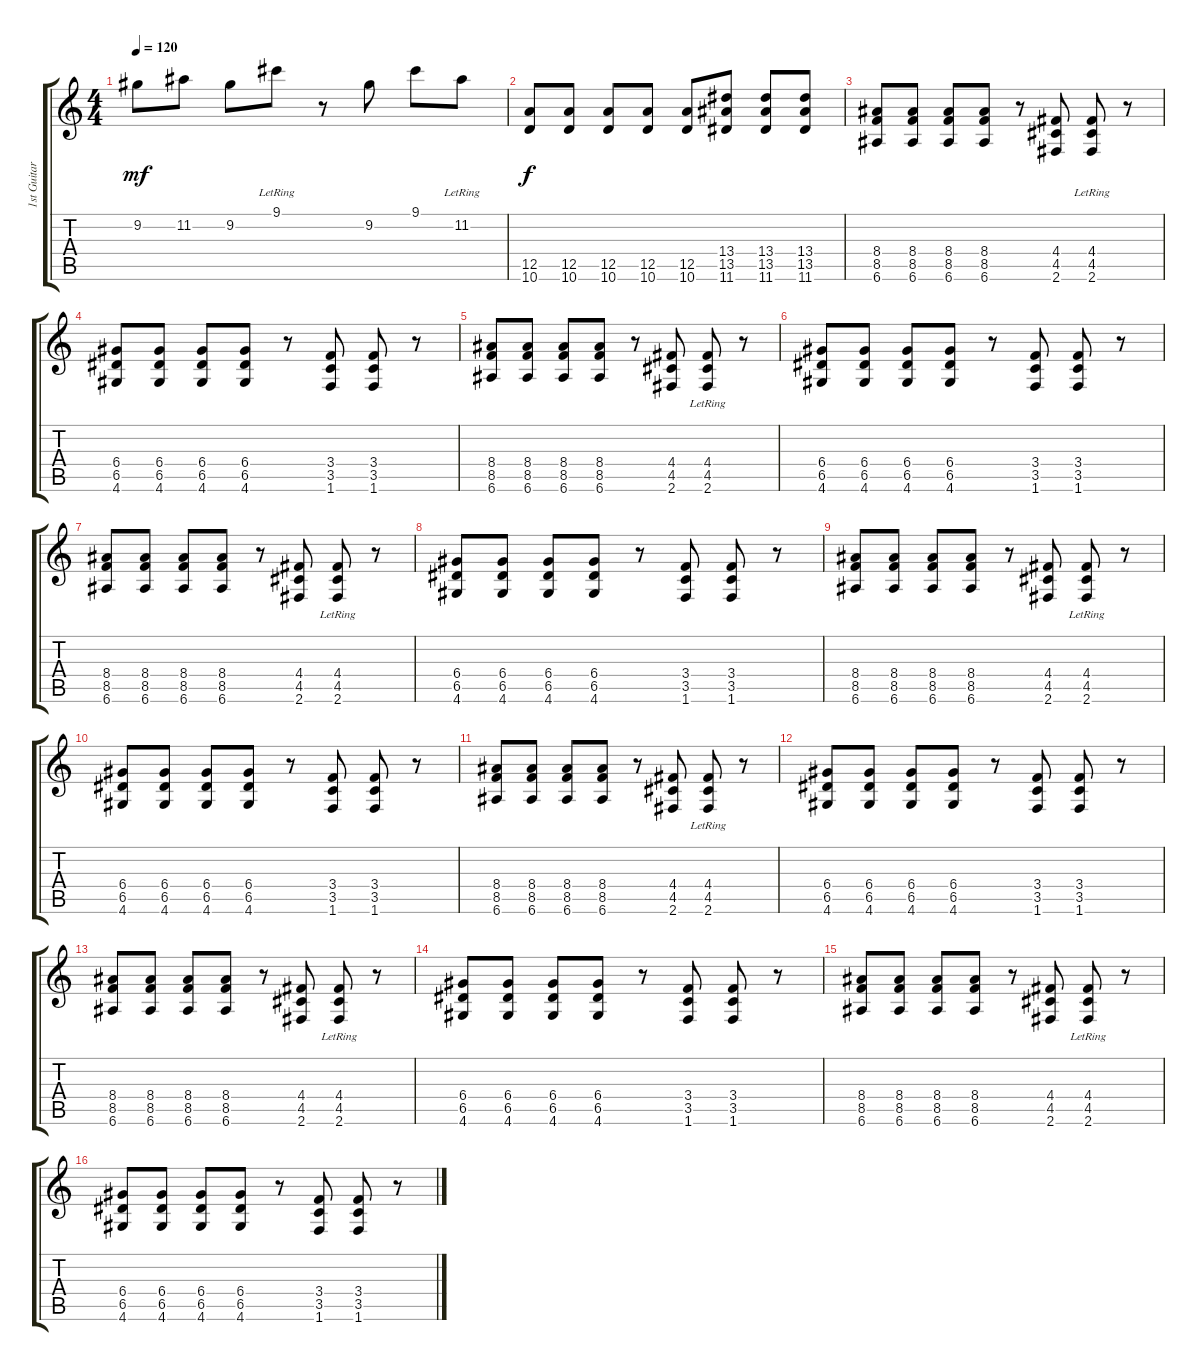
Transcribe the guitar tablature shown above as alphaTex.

\track ("1st Guitar" "1st Guitar") {instrument electricguitarclean}
\staff {score tabs}
\tuning (E4 B3 G3 D3 A2 E2) {hide}
\ts (4 4)
\tempo 120
\clef g2
\ks c
9.2.8{dy mf} 11.2.8 9.2.8 9.1{lr}.8 r.8 9.2.8 9.1.8 11.2{lr}.8 |
(12.5 10.6).8{dy f} (12.5 10.6).8 (12.5 10.6).8 (12.5 10.6).8 (12.5 10.6).8 (13.4 13.5 11.6).8 (13.4 13.5 11.6).8 (13.4 13.5 11.6).8 |
(8.4 8.5 6.6).8 (8.4 8.5 6.6).8 (8.4 8.5 6.6).8 (8.4 8.5 6.6).8 r.8 (4.4 4.5 2.6).8 (4.4{lr} 4.5{lr} 2.6{lr}).8 r.8 |
(6.4 6.5 4.6).8 (6.4 6.5 4.6).8 (6.4 6.5 4.6).8 (6.4 6.5 4.6).8 r.8 (3.4 3.5 1.6).8 (3.4 3.5 1.6).8 r.8 |
(8.4 8.5 6.6).8 (8.4 8.5 6.6).8 (8.4 8.5 6.6).8 (8.4 8.5 6.6).8 r.8 (4.4 4.5 2.6).8 (4.4{lr} 4.5{lr} 2.6{lr}).8 r.8 |
(6.4 6.5 4.6).8 (6.4 6.5 4.6).8 (6.4 6.5 4.6).8 (6.4 6.5 4.6).8 r.8 (3.4 3.5 1.6).8 (3.4 3.5 1.6).8 r.8 |
(8.4 8.5 6.6).8 (8.4 8.5 6.6).8 (8.4 8.5 6.6).8 (8.4 8.5 6.6).8 r.8 (4.4 4.5 2.6).8 (4.4{lr} 4.5{lr} 2.6{lr}).8 r.8 |
(6.4 6.5 4.6).8 (6.4 6.5 4.6).8 (6.4 6.5 4.6).8 (6.4 6.5 4.6).8 r.8 (3.4 3.5 1.6).8 (3.4 3.5 1.6).8 r.8 |
(8.4 8.5 6.6).8 (8.4 8.5 6.6).8 (8.4 8.5 6.6).8 (8.4 8.5 6.6).8 r.8 (4.4 4.5 2.6).8 (4.4{lr} 4.5{lr} 2.6{lr}).8 r.8 |
(6.4 6.5 4.6).8 (6.4 6.5 4.6).8 (6.4 6.5 4.6).8 (6.4 6.5 4.6).8 r.8 (3.4 3.5 1.6).8 (3.4 3.5 1.6).8 r.8 |
(8.4 8.5 6.6).8 (8.4 8.5 6.6).8 (8.4 8.5 6.6).8 (8.4 8.5 6.6).8 r.8 (4.4 4.5 2.6).8 (4.4{lr} 4.5{lr} 2.6{lr}).8 r.8 |
(6.4 6.5 4.6).8 (6.4 6.5 4.6).8 (6.4 6.5 4.6).8 (6.4 6.5 4.6).8 r.8 (3.4 3.5 1.6).8 (3.4 3.5 1.6).8 r.8 |
(8.4 8.5 6.6).8 (8.4 8.5 6.6).8 (8.4 8.5 6.6).8 (8.4 8.5 6.6).8 r.8 (4.4 4.5 2.6).8 (4.4{lr} 4.5{lr} 2.6{lr}).8 r.8 |
(6.4 6.5 4.6).8 (6.4 6.5 4.6).8 (6.4 6.5 4.6).8 (6.4 6.5 4.6).8 r.8 (3.4 3.5 1.6).8 (3.4 3.5 1.6).8 r.8 |
(8.4 8.5 6.6).8 (8.4 8.5 6.6).8 (8.4 8.5 6.6).8 (8.4 8.5 6.6).8 r.8 (4.4 4.5 2.6).8 (4.4{lr} 4.5{lr} 2.6{lr}).8 r.8 |
(6.4 6.5 4.6).8 (6.4 6.5 4.6).8 (6.4 6.5 4.6).8 (6.4 6.5 4.6).8 r.8 (3.4 3.5 1.6).8 (3.4 3.5 1.6).8 r.8
